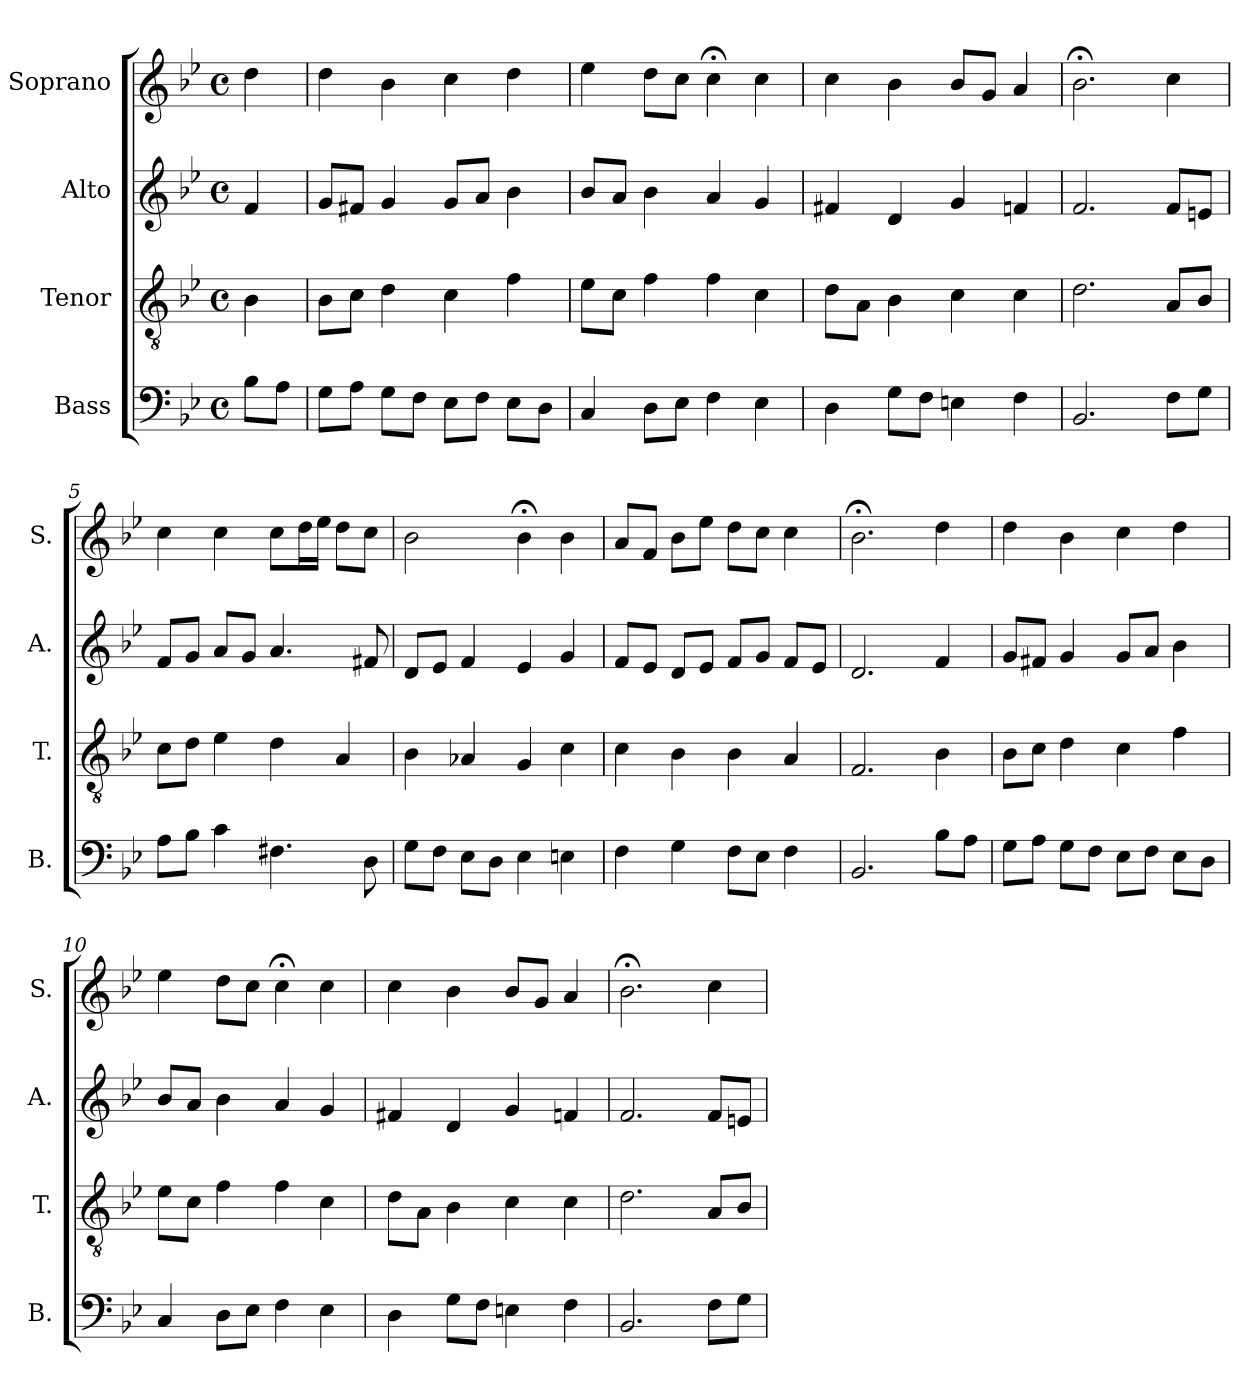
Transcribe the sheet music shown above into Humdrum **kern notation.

**kern	**kern	**kern	**kern
*part4	*part3	*part2	*part1
*staff4	*staff3	*staff2	*staff1
*I"Bass	*I"Tenor	*I"Alto	*I"Soprano
*I'B.	*I'T.	*I'A.	*I'S.
*clefF4	*clefGv2	*clefG2	*clefG2
*k[b-e-]	*k[b-e-]	*k[b-e-]	*k[b-e-]
*B-:	*B-:	*B-:	*B-:
*M4/4	*M4/4	*M4/4	*M4/4
*met(c)	*met(c)	*met(c)	*met(c)
=	=	=	=
8B-\L	4B-\	4f/	4dd\
8A\J	.	.	.
=1	=1	=1	=1
8G\L	8B-\L	8g/L	4dd\
8A\J	8c\J	8f#X/J	.
8G\L	4d\	4g/	4b-\
8F\J	.	.	.
8E-\L	4c\	8g/L	4cc\
8F\J	.	8a/J	.
8E-\L	4f\	4b-\	4dd\
8D\J	.	.	.
=2	=2	=2	=2
4C/	8e-\L	8b-/L	4ee-\
.	8c\J	8a/J	.
8D\L	4f\	4b-\	8dd\L
8E-\J	.	.	8cc\J
4F\	4f\	4a/	4cc;<\
4E-\	4c\	4g/	4cc\
=3	=3	=3	=3
4D\	8d\L	4f#X/	4cc\
.	8A\J	.	.
8G\L	4B-\	4d/	4b-\
8F\J	.	.	.
4En\	4c\	4g/	8b-/L
.	.	.	8g/J
4F\	4c\	4fn/	4a/
=4	=4	=4	=4
2.BB-/	2.d\	2.f/	2.b-;<\
8F\L	8A/L	8f/L	4cc\
8G\J	8B-/J	8en/J	.
=5	=5	=5	=5
8A\L	8c\L	8f/L	4cc\
8B-\J	8d\J	8g/J	.
4c\	4e-\	8a/L	4cc\
.	.	8g/J	.
4.F#X\	4d\	4.a/	8cc\L
.	.	.	16dd\L
.	.	.	16ee-\JJ
.	4A/	.	8dd\L
8D\	.	8f#X/	8cc\J
!!LO:LB:g=z
=6	=6	=6	=6
8G\L	4B-\	8d/L	2b-\
8F\J	.	8e-/J	.
8E-\L	4A-X/	4f/	.
8D\J	.	.	.
4E-\	4G/	4e-/	4b-;<\
4En\	4c\	4g/	4b-\
=7	=7	=7	=7
4F\	4c\	8f/L	8a/L
.	.	8e-/J	8f/J
4G\	4B-\	8d/L	8b-\L
.	.	8e-/J	8ee-\J
8F\L	4B-\	8f/L	8dd\L
8E-\J	.	8g/J	8cc\J
4F\	4A/	8f/L	4cc\
.	.	8e-/J	.
=8	=8	=8	=8
2.BB-/	2.F/	2.d/	2.b-;<\
8B-\L	4B-\	4f/	4dd\
8A\J	.	.	.
=9	=9	=9	=9
8G\L	8B-\L	8g/L	4dd\
8A\J	8c\J	8f#X/J	.
8G\L	4d\	4g/	4b-\
8F\J	.	.	.
8E-\L	4c\	8g/L	4cc\
8F\J	.	8a/J	.
8E-\L	4f\	4b-\	4dd\
8D\J	.	.	.
=10	=10	=10	=10
4C/	8e-\L	8b-/L	4ee-\
.	8c\J	8a/J	.
8D\L	4f\	4b-\	8dd\L
8E-\J	.	.	8cc\J
4F\	4f\	4a/	4cc;<\
4E-\	4c\	4g/	4cc\
=11	=11	=11	=11
4D\	8d\L	4f#X/	4cc\
.	8A\J	.	.
8G\L	4B-\	4d/	4b-\
8F\J	.	.	.
4En\	4c\	4g/	8b-/L
.	.	.	8g/J
4F\	4c\	4fn/	4a/
!!LO:LB:g=z
=12	=12	=12	=12
2.BB-/	2.d\	2.f/	2.b-;<\
8F\L	8A/L	8f/L	4cc\
8G\J	8B-/J	8en/J	.
=	=	=	=
*-	*-	*-	*-
